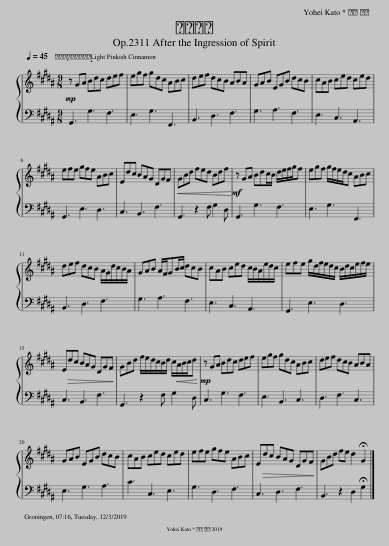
X:1
%%score { 1 | 2 }
L:1/8
Q:1/4=45
M:9/8
I:linebreak $
K:B
V:1 treble
V:2 bass
V:1
!mp! z GA Bdc def | egf gdc ABc | def dcB ABA | GAB EGB dcB | cAB ced ced |$ %5
 efe gfe ABc | Edc BAG DGF |!<(! GBd fed Bdf!<)! |!mf! z GA Bdc/B/ d/e/f/g/f | egf g/f/e/d/c ABc |$ %10
 def dcB A/G/d/c/B/A/ | GAB A/F/GB/c/ dcB | cAB ced c/B/A/e/d/c/ | efe g/d/f/e/d/c/ B/d/c/e/f/e/ |$ E!>(!dc BAG DGF!>)! | %15
 GBd f/e/d/c/B/d/ c/!<(!A/B/c/d!<)! |!mp! z GA Bdc def | egf gdc ABc | def dcB ABA |$ GAB EGB dcB | %20
 cAB ced ced | efe gfe ABc | E!>(!dc BAG DGF!>)! | GBd fe d2 !fermata!G2 |] %24
V:2
 G,,3 G,3 F,3 | E,3 G,3 F,,3 | B,,3 D,3 F,3 | G,3 A,3 F,3 | E,3 C,3 A,,3 |$ %5
 G,,3 E,3 D,3 | C,3 B,,3 F,3 | G,,3 z2 F, G,2 D, | G,,3 G,3 F,3 | E,3 G,3 F,,3 |$ %10
 B,,3 D,3 F,3 | G,3 A,3 F,3 | E,3 C,3 A,,3 | G,,3 E,3 D,3 |$ C,3 B,,3 F,3 | %15
 G,,3 z2 F, G,2 D, | C,3 G,3 F,3 | E,3 B,,3 C,3 | D,3 F,3 C,3 |$ E,3 G,3 A,3 | %20
 C3 C,3 E,3 | G,3 D,3 F,3 | C,3 D,3 F,3 | B,,3 z2 D,2 !fermata!G,2 |] %24
